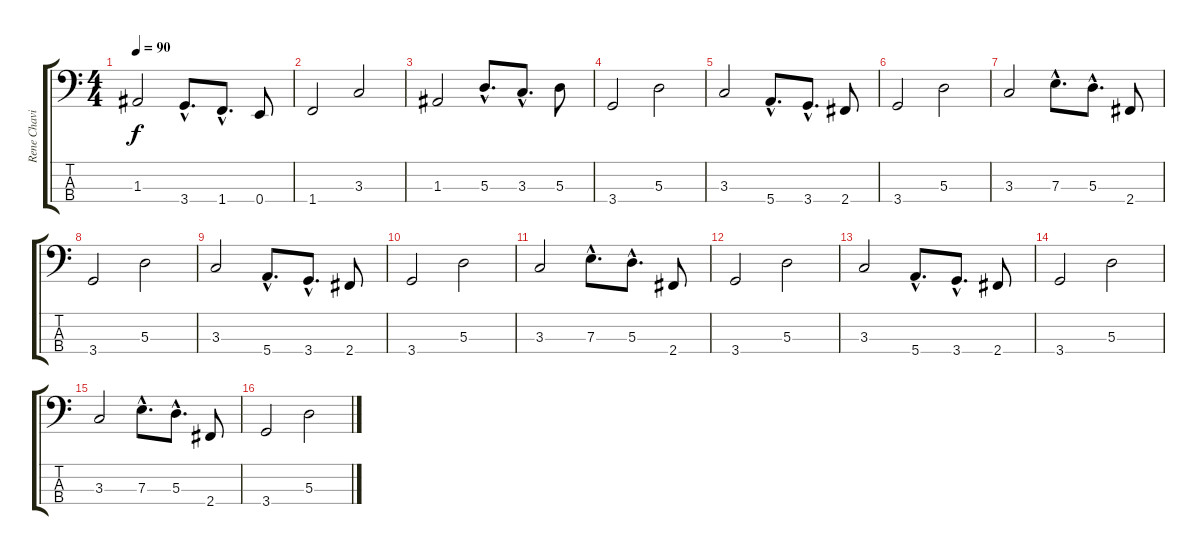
\track ("Rene Chavin" "Rene Chavi") {instrument electricbassfinger}
\staff {score tabs}
\tuning (G2 D2 A1 E1) {hide}
\ts (4 4)
\tempo 90
\clef f4
\ks c
1.3.2{dy f} 3.4{hac}.8{d} 1.4{hac}.8{d} 0.4.8 |
1.4.2 3.3.2 |
1.3.2 5.3{hac}.8{d} 3.3{hac}.8{d} 5.3.8 |
3.4.2 5.3.2 |
3.3.2 5.4{hac}.8{d} 3.4{hac}.8{d} 2.4.8 |
3.4.2 5.3.2 |
3.3.2 7.3{hac}.8{d} 5.3{hac}.8{d} 2.4.8 |
3.4.2 5.3.2 |
3.3.2 5.4{hac}.8{d} 3.4{hac}.8{d} 2.4.8 |
3.4.2 5.3.2 |
3.3.2 7.3{hac}.8{d} 5.3{hac}.8{d} 2.4.8 |
3.4.2 5.3.2 |
3.3.2 5.4{hac}.8{d} 3.4{hac}.8{d} 2.4.8 |
3.4.2 5.3.2 |
3.3.2 7.3{hac}.8{d} 5.3{hac}.8{d} 2.4.8 |
3.4.2 5.3.2
